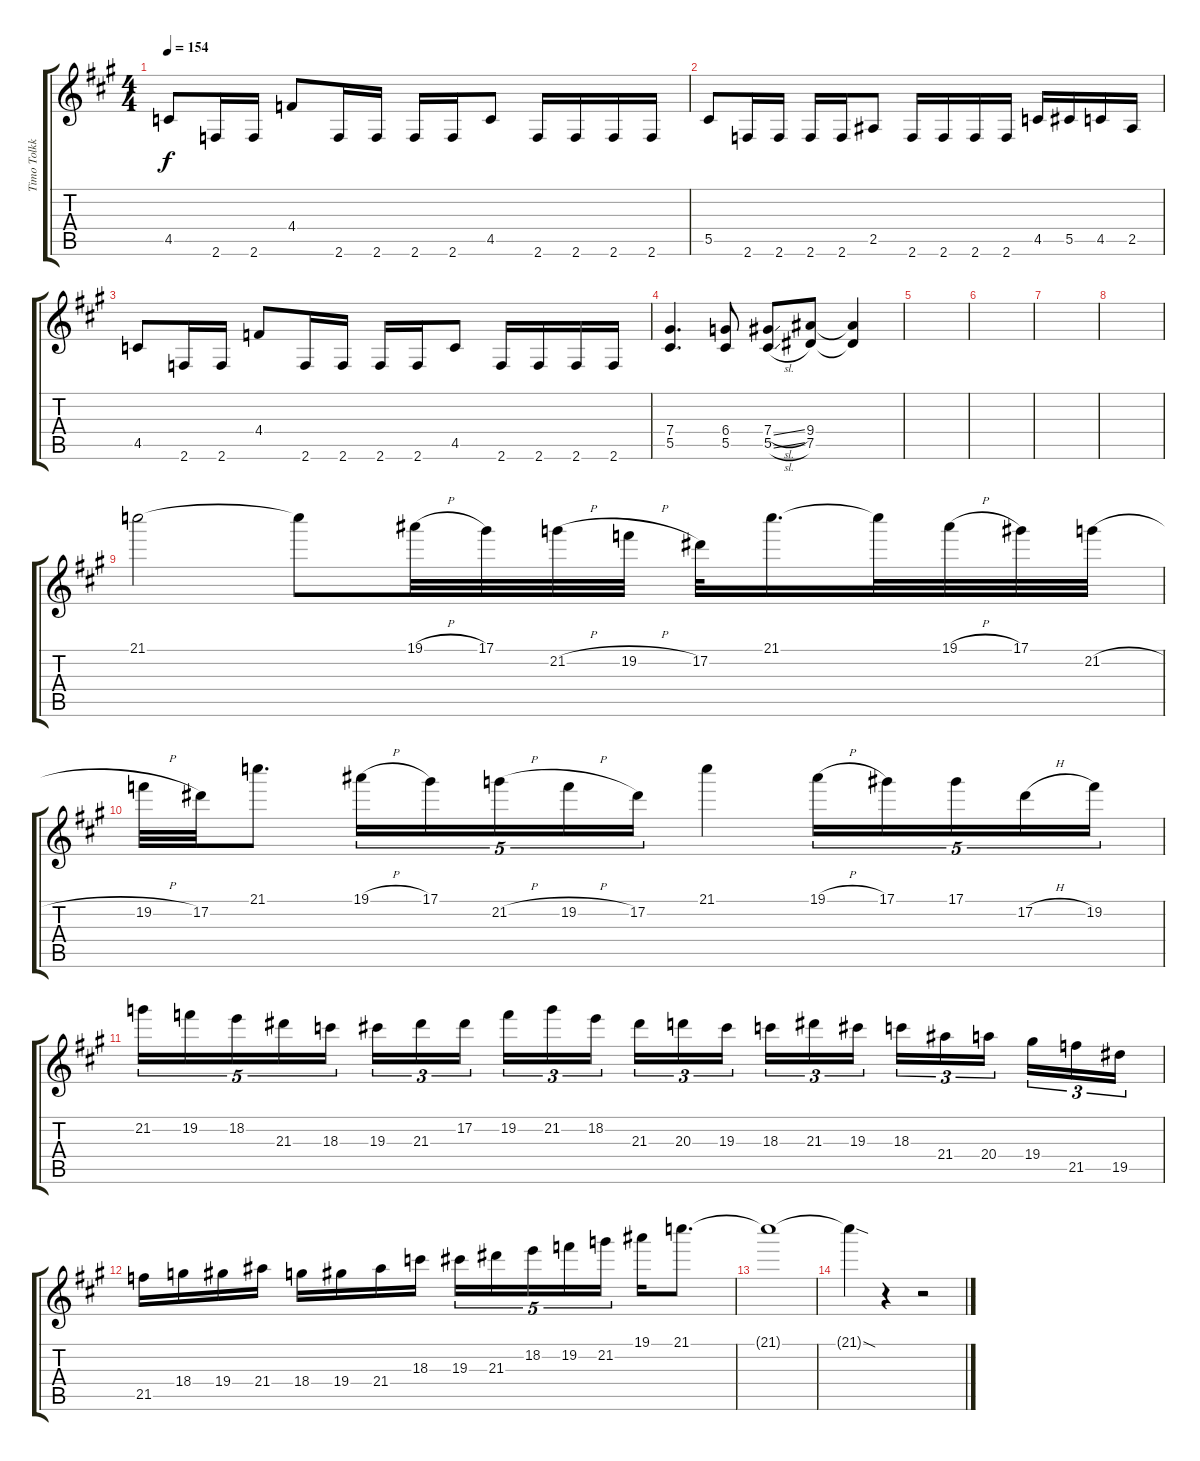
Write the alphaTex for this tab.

\track ("Timo Tolkki II" "Timo Tolkk") {instrument distortionguitar}
\staff {score tabs}
\tuning (Eb4 Bb3 Gb3 Db3 Ab2 Eb2) {hide}
\ts (4 4)
\tempo 154
\clef g2
\ks a
4.5{t}.8{dy f} 2.6.16 2.6.16 4.4.8 2.6.16 2.6.16 2.6.16 2.6.16 4.5.8 2.6.16 2.6.16 2.6.16 2.6.16 |
5.5.8 2.6.16 2.6.16 2.6.16 2.6.16 2.5.8 2.6.16 2.6.16 2.6.16 2.6.16 4.5.16 5.5.16 4.5.16 2.5.16 |
4.5.8 2.6.16 2.6.16 4.4.8 2.6.16 2.6.16 2.6.16 2.6.16 4.5.8 2.6.16 2.6.16 2.6.16 2.6.16 |
(7.4 5.5).4{d} (6.4 5.5).8 (7.4{sl} 5.5{sl}).8 (9.4 7.5).8 (9.4{t} 7.5{t}).4 |
|
|
|
|
21.1.2{volume 16} 21.1{t}.8 19.1{h}.32 17.1.32 21.2{h}.32 19.2{h}.32 17.2.32 21.1.16{d} 21.1{t}.32 19.1{h}.32 17.1.32 21.2{h}.32 |
19.2{h}.32 17.2.32 21.1.8{d} 19.1{h}.16{tu (5 4)} 17.1.16{tu (5 4)} 21.2{h}.16{tu (5 4)} 19.2{h}.16{tu (5 4)} 17.2.16{tu (5 4)} 21.1.4 19.1{h}.16{tu (5 4)} 17.1.16{tu (5 4)} 17.1.16{tu (5 4)} 17.2{h}.16{tu (5 4)} 19.2.16{tu (5 4)} |
21.2.16{tu (5 4)} 19.2.16{tu (5 4)} 18.2.16{tu (5 4)} 21.3.16{tu (5 4)} 18.3.16{tu (5 4)} 19.3.16{tu (3 2)} 21.3.16{tu (3 2)} 17.2.16{tu (3 2) beam splitsecondary} 19.2.16{tu (3 2)} 21.2.16{tu (3 2)} 18.2.16{tu (3 2)} 21.3.16{tu (3 2)} 20.3.16{tu (3 2)} 19.3.16{tu (3 2) beam splitsecondary} 18.3.16{tu (3 2)} 21.3.16{tu (3 2)} 19.3.16{tu (3 2)} 18.3.16{tu (3 2)} 21.4.16{tu (3 2)} 20.4.16{tu (3 2) beam splitsecondary} 19.4.16{tu (3 2)} 21.5.16{tu (3 2)} 19.5.16{tu (3 2)} |
21.5.16 18.4.16 19.4.16 21.4.16 18.4.16 19.4.16 21.4.16 18.3.16 19.3.16{tu (5 4)} 21.3.16{tu (5 4)} 18.2.16{tu (5 4)} 19.2.16{tu (5 4)} 21.2.16{tu (5 4)} 19.1.16 21.1.8{d} |
21.1{t}.1 |
21.1{sod t}.4 r.4 r.2
